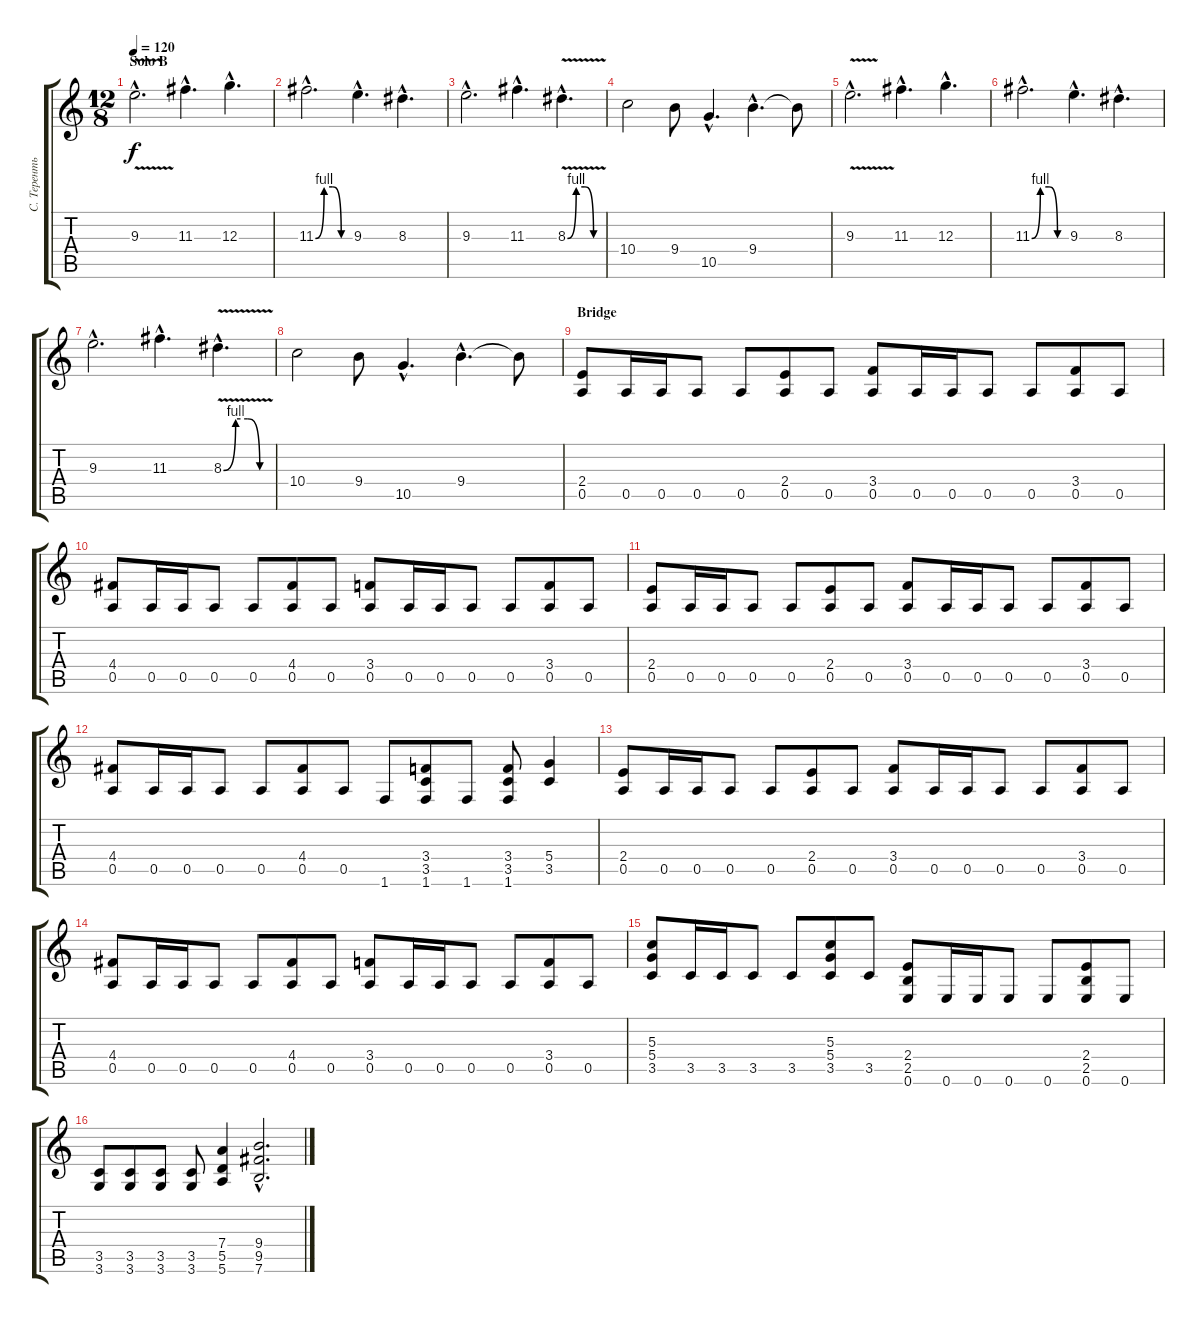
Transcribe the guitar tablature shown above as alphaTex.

\track ("С. Терентьев" "С. Теренть") {instrument distortionguitar}
\staff {score tabs}
\tuning (E4 B3 G3 D3 A2 E2) {hide}
\ts (12 8)
\section ("" "Solo B")
\tempo 120
\clef g2
\ks c
9.3{v hac}.2{d dy f instrument overdrivenguitar} 11.3{hac}.4{d} 12.3{hac}.4{d} |
11.3{be (custom 0 0 15 4 30 4 45 0 60 0) hac}.2{d} 9.3{hac}.4{d} 8.3{hac}.4{d} |
9.3{hac}.2{d} 11.3{hac}.4{d} 8.3{be (custom 0 0 15 4 30 4 45 0 60 0) v hac}.4{d} |
10.4.2 9.4.8 10.5{hac}.4{d} 9.4{hac}.4{d} 9.4{t}.8 |
9.3{v hac}.2{d} 11.3{hac}.4{d} 12.3{hac}.4{d} |
11.3{be (custom 0 0 15 4 30 4 45 0 60 0) hac}.2{d} 9.3{hac}.4{d} 8.3{hac}.4{d} |
9.3{hac}.2{d} 11.3{hac}.4{d} 8.3{be (custom 0 0 15 4 30 4 45 0 60 0) v hac}.4{d} |
10.4.2 9.4.8 10.5{hac}.4{d} 9.4{hac}.4{d} 9.4{t}.8 |
\section ("" "Bridge")
(2.4 0.5).8{instrument distortionguitar} 0.5.16 0.5.16 0.5.8 0.5.8 (2.4 0.5).8 0.5.8 (3.4 0.5).8 0.5.16 0.5.16 0.5.8 0.5.8 (3.4 0.5).8 0.5.8 |
(4.4 0.5).8 0.5.16 0.5.16 0.5.8 0.5.8 (4.4 0.5).8 0.5.8 (3.4 0.5).8 0.5.16 0.5.16 0.5.8 0.5.8 (3.4 0.5).8 0.5.8 |
(2.4 0.5).8 0.5.16 0.5.16 0.5.8 0.5.8 (2.4 0.5).8 0.5.8 (3.4 0.5).8 0.5.16 0.5.16 0.5.8 0.5.8 (3.4 0.5).8 0.5.8 |
(4.4 0.5).8 0.5.16 0.5.16 0.5.8 0.5.8 (4.4 0.5).8 0.5.8 1.6.8 (3.4 3.5 1.6).8 1.6.8 (3.4 3.5 1.6).8 (5.4 3.5).4 |
(2.4 0.5).8 0.5.16 0.5.16 0.5.8 0.5.8 (2.4 0.5).8 0.5.8 (3.4 0.5).8 0.5.16 0.5.16 0.5.8 0.5.8 (3.4 0.5).8 0.5.8 |
(4.4 0.5).8 0.5.16 0.5.16 0.5.8 0.5.8 (4.4 0.5).8 0.5.8 (3.4 0.5).8 0.5.16 0.5.16 0.5.8 0.5.8 (3.4 0.5).8 0.5.8 |
(5.3 5.4 3.5).8 3.5.16 3.5.16 3.5.8 3.5.8 (5.3 5.4 3.5).8 3.5.8 (2.4 2.5 0.6).8 0.6.16 0.6.16 0.6.8 0.6.8 (2.4 2.5 0.6).8 0.6.8 |
(3.5 3.6).8 (3.5 3.6).8 (3.5 3.6).8 (3.5 3.6).8 (7.4 5.5 5.6).4 (9.4{hac} 9.5{hac} 7.6{hac}).2{d}
